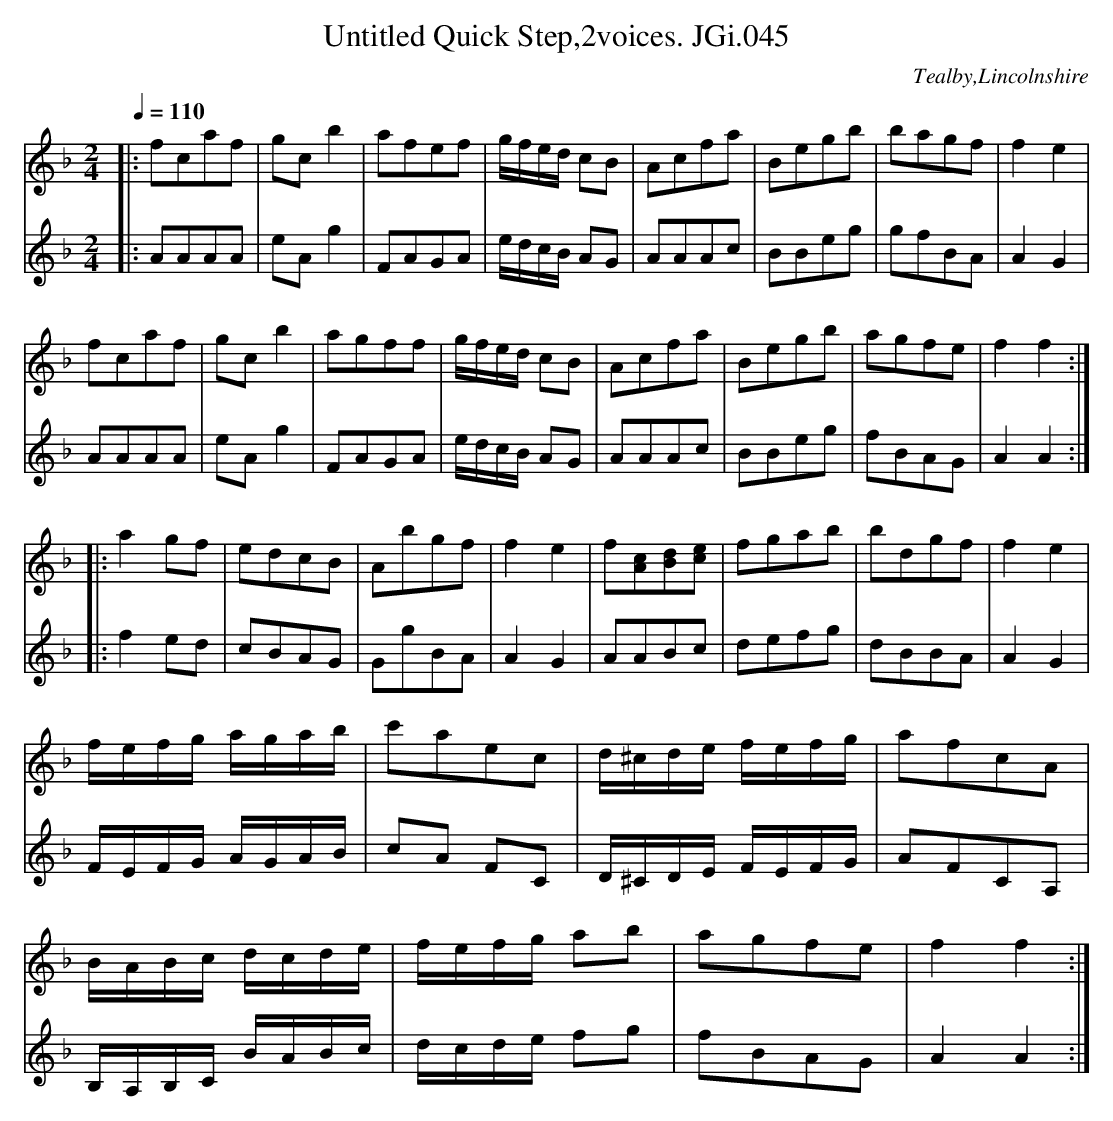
X:1
T:Untitled Quick Step,2voices. JGi.045
L:1/8
M:2/4
O:Tealby,Lincolnshire
Q:1/4=110
K:F
[V:1]|:fcaf|gcb2|afef|g/f/e/d/ cB|Acfa|Begb|bagf|f2e2|
[V:2]|:AAAA|eAg2|FAGA|e/d/c/B/ AG|AAAc|BBeg|gfBA|A2G2|
[V:1]fcaf|gcb2|agff|g/f/e/d/ cB|Acfa|Begb|agfe|f2f2:|
[V:2]AAAA|eAg2|FAGA|e/d/c/B/ AG|AAAc|BBeg|fBAG|A2A2:|
[V:1]|:a2gf|edcB|Abgf|f2e2|f[cA][dB][ec]|fgab|bdgf|f2e2|
[V:2]|:f2ed|cBAG|GgBA|A2G2|AABc|defg|dBBA|A2G2|
[V:1]f/e/f/g/ a/g/a/b/|c'aec|d/^c/d/e/ f/e/f/g/|afcA|
[V:2]F/E/F/G/ A/G/A/B/|cA FC|D/^C/D/E/ F/E/F/G/|AFCA,|
[V:1]B/A/B/c/ d/c/d/e/|f/e/f/g/ ab|agfe|f2f2:|
[V:2]B,/A,/B,/C/ B/A/B/c/|d/c/d/e/ fg|fBAG|A2A2:|
